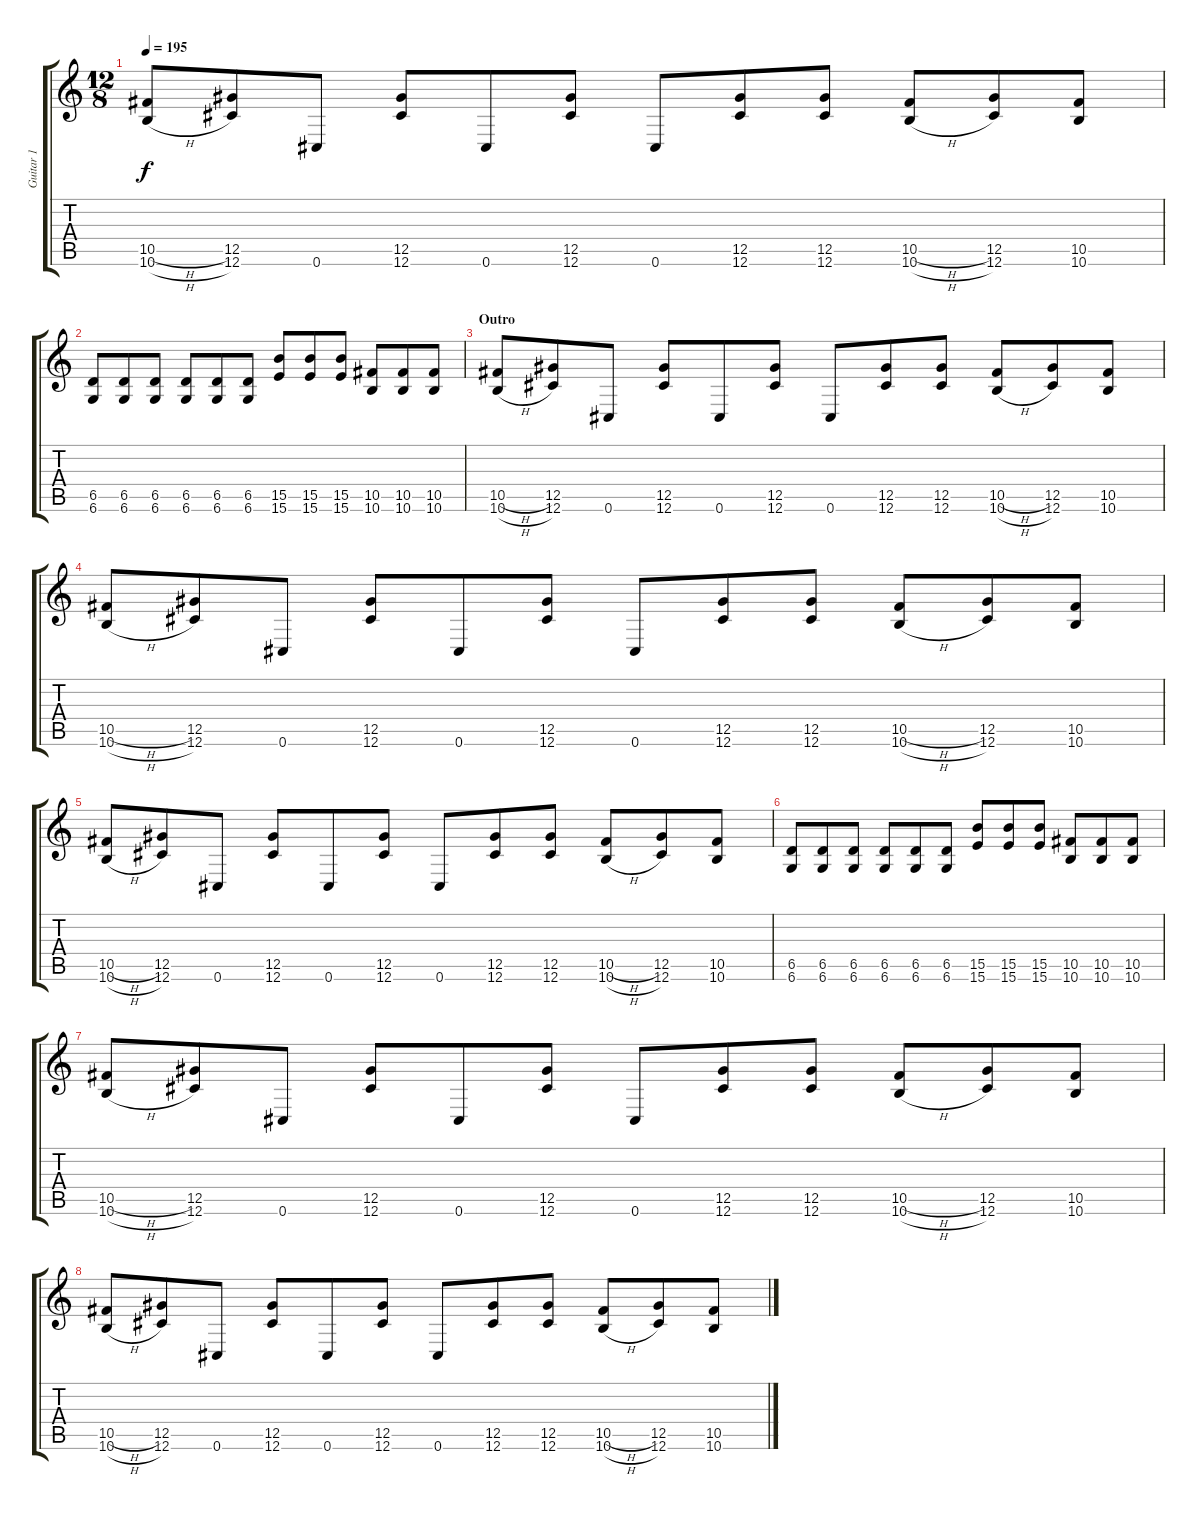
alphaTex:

\track ("Guitar 1" "Guitar 1") {instrument distortionguitar}
\staff {score tabs}
\tuning (Eb4 Bb3 Gb3 Db3 Ab2 Db2) {hide}
\ts (12 8)
\tempo 195
\clef g2
\ks c
(10.5{h} 10.6{h}).8{dy f} (12.5 12.6).8 0.6.8 (12.5 12.6).8 0.6.8 (12.5 12.6).8 0.6.8 (12.5 12.6).8 (12.5 12.6).8 (10.5{h} 10.6{h}).8 (12.5 12.6).8 (10.5 10.6).8 |
(6.5 6.6).8 (6.5 6.6).8 (6.5 6.6).8 (6.5 6.6).8 (6.5 6.6).8 (6.5 6.6).8 (15.5 15.6).8 (15.5 15.6).8 (15.5 15.6).8 (10.5 10.6).8 (10.5 10.6).8 (10.5 10.6).8 |
\section ("" "Outro")
(10.5{h} 10.6{h}).8 (12.5 12.6).8 0.6.8 (12.5 12.6).8 0.6.8 (12.5 12.6).8 0.6.8 (12.5 12.6).8 (12.5 12.6).8 (10.5{h} 10.6{h}).8 (12.5 12.6).8 (10.5 10.6).8 |
(10.5{h} 10.6{h}).8 (12.5 12.6).8 0.6.8 (12.5 12.6).8 0.6.8 (12.5 12.6).8 0.6.8 (12.5 12.6).8 (12.5 12.6).8 (10.5{h} 10.6{h}).8 (12.5 12.6).8 (10.5 10.6).8 |
(10.5{h} 10.6{h}).8 (12.5 12.6).8 0.6.8 (12.5 12.6).8 0.6.8 (12.5 12.6).8 0.6.8 (12.5 12.6).8 (12.5 12.6).8 (10.5{h} 10.6{h}).8 (12.5 12.6).8 (10.5 10.6).8 |
(6.5 6.6).8 (6.5 6.6).8 (6.5 6.6).8 (6.5 6.6).8 (6.5 6.6).8 (6.5 6.6).8 (15.5 15.6).8 (15.5 15.6).8 (15.5 15.6).8 (10.5 10.6).8 (10.5 10.6).8 (10.5 10.6).8 |
(10.5{h} 10.6{h}).8 (12.5 12.6).8 0.6.8 (12.5 12.6).8 0.6.8 (12.5 12.6).8 0.6.8 (12.5 12.6).8 (12.5 12.6).8 (10.5{h} 10.6{h}).8 (12.5 12.6).8 (10.5 10.6).8 |
(10.5{h} 10.6{h}).8 (12.5 12.6).8 0.6.8 (12.5 12.6).8 0.6.8 (12.5 12.6).8 0.6.8 (12.5 12.6).8 (12.5 12.6).8 (10.5{h} 10.6{h}).8 (12.5 12.6).8 (10.5 10.6).8
